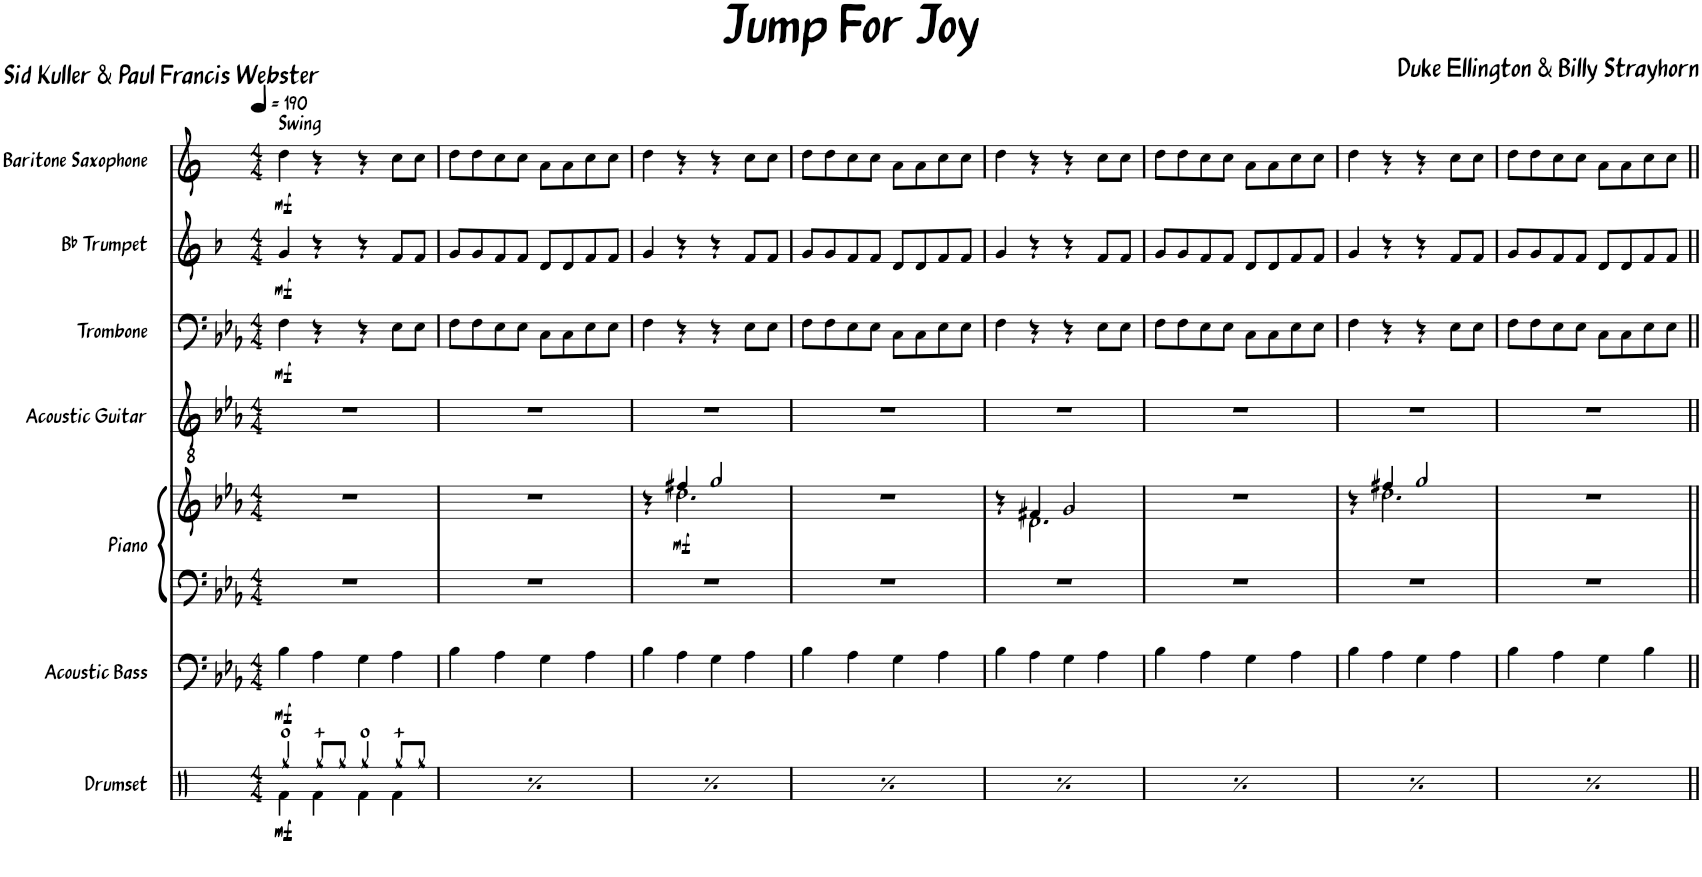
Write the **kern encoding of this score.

**kern	**dynam	**kern	**dynam	**kern	**kern	**dynam	**kern	**kern	**dynam	**kern	**dynam	**kern	**dynam
*part7	*part7	*part6	*part6	*part5	*part5	*part5	*part4	*part3	*part3	*part2	*part2	*part1	*part1
*staff8	*staff8	*staff7	*staff7	*staff6	*staff5	*staff5/6	*staff4	*staff3	*staff3	*staff2	*staff2	*staff1	*staff1
*I"Drumset	*	*I"Acoustic Bass	*	*I"Piano	*	*	*I"Acoustic Guitar	*I"Trombone	*	*I"Bb Trumpet	*	*I"Baritone Saxophone	*
*I'D. Set	*	*I'Bass	*	*I'Pno.	*	*	*I'Guit.	*I'Tbn.	*	*I'Bb Tpt.	*	*I'Bar. Sax.	*
*clefX	*	*clefF4	*	*clefF4	*clefG2	*	*clefGv2	*clefF4	*	*clefG2	*	*clefG2	*
*	*	*Trd7c12	*	*	*	*	*	*	*	*Trd1c2	*	*Trd12c21	*
*k[]	*	*k[b-e-a-]	*	*k[b-e-a-]	*k[b-e-a-]	*	*k[b-e-a-]	*k[b-e-a-]	*	*k[b-]	*	*k[]	*
*M4/4	*	*M4/4	*	*M4/4	*M4/4	*	*M4/4	*M4/4	*	*M4/4	*	*M4/4	*
*MM190	*	*MM190	*	*MM190	*MM190	*	*MM190	*MM190	*	*MM190	*	*MM190	*
=1	=1	=1	=1	=1	=1	=1	=1	=1	=1	=1	=1	=1	=1
*^	*	*	*	*	*	*	*	*	*	*	*	*	*
!	!	!	!	!	!	!	!	!	!	!	!	!	!LO:TX:a:t=Swing	!
!	!	!LO:DY:b	!	!	!	!	!	!	!	!	!	!	!	!
!	!	!LO:DY:n=1:b	!	!LO:DY:b	!	!	!	!	!	!LO:DY:b	!	!LO:DY:b	!	!LO:DY:b
4Rgg/	4Rf\	mf mf	4B-\	mf	1r	1r	.	1r	4F\	mf	4g/	mf	4dd\	mf
8Rgg/L	4Rf\	.	4A-\	.	.	.	.	.	4r	.	4r	.	4r	.
8Rgg/J	.	.	.	.	.	.	.	.	.	.	.	.	.	.
4Rgg/	4Rf\	.	4G\	.	.	.	.	.	4r	.	4r	.	4r	.
8Rgg/L	4Rf\	.	4A-\	.	.	.	.	.	8E-\L	.	8f/L	.	8cc\L	.
8Rgg/J	.	.	.	.	.	.	.	.	8E-\J	.	8f/J	.	8cc\J	.
=2	=2	=2	=2	=2	=2	=2	=2	=2	=2	=2	=2	=2	=2	=2
!	!	!LO:DY:b	!	!	!	!	!	!	!	!	!	!	!	!
!	!	!LO:DY:n=1:b	!	!	!	!	!	!	!	!	!	!	!	!
4Rgg/	4Rf\	mf mf	4B-\	.	1r	1r	.	1r	8F\L	.	8g/L	.	8dd\L	.
.	.	.	.	.	.	.	.	.	8F\	.	8g/	.	8dd\	.
8Rgg/L	4Rf\	.	4A-\	.	.	.	.	.	8E-\	.	8f/	.	8cc\	.
8Rgg/J	.	.	.	.	.	.	.	.	8E-\J	.	8f/J	.	8cc\J	.
4Rgg/	4Rf\	.	4G\	.	.	.	.	.	8C\L	.	8d/L	.	8a\L	.
.	.	.	.	.	.	.	.	.	8C\	.	8d/	.	8a\	.
8Rgg/L	4Rf\	.	4A-\	.	.	.	.	.	8E-\	.	8f/	.	8cc\	.
8Rgg/J	.	.	.	.	.	.	.	.	8E-\J	.	8f/J	.	8cc\J	.
=3	=3	=3	=3	=3	=3	=3	=3	=3	=3	=3	=3	=3	=3	=3
*	*	*	*	*	*	*^	*	*	*	*	*	*	*	*
!	!	!LO:DY:b	!	!	!	!	!	!	!	!	!	!	!	!	!
!	!	!LO:DY:n=1:b	!	!	!	!	!	!	!	!	!	!	!	!	!
4Rgg/	4Rf\	mf mf	4B-\	.	1r	4r	4ryy	.	1r	4F\	.	4g/	.	4dd\	.
!	!	!	!	!	!	!	!	!LO:DY:b	!	!	!	!	!	!	!
8Rgg/L	4Rf\	.	4A-\	.	.	4ff#X/	2.dd\	mf	.	4r	.	4r	.	4r	.
8Rgg/J	.	.	.	.	.	.	.	.	.	.	.	.	.	.	.
4Rgg/	4Rf\	.	4G\	.	.	2gg/	.	.	.	4r	.	4r	.	4r	.
8Rgg/L	4Rf\	.	4A-\	.	.	.	.	.	.	8E-\L	.	8f/L	.	8cc\L	.
8Rgg/J	.	.	.	.	.	.	.	.	.	8E-\J	.	8f/J	.	8cc\J	.
*	*	*	*	*	*	*v	*v	*	*	*	*	*	*	*	*
=4	=4	=4	=4	=4	=4	=4	=4	=4	=4	=4	=4	=4	=4	=4
!	!	!LO:DY:b	!	!	!	!	!	!	!	!	!	!	!	!
!	!	!LO:DY:n=1:b	!	!	!	!	!	!	!	!	!	!	!	!
4Rgg/	4Rf\	mf mf	4B-\	.	1r	1r	.	1r	8F\L	.	8g/L	.	8dd\L	.
.	.	.	.	.	.	.	.	.	8F\	.	8g/	.	8dd\	.
8Rgg/L	4Rf\	.	4A-\	.	.	.	.	.	8E-\	.	8f/	.	8cc\	.
8Rgg/J	.	.	.	.	.	.	.	.	8E-\J	.	8f/J	.	8cc\J	.
4Rgg/	4Rf\	.	4G\	.	.	.	.	.	8C\L	.	8d/L	.	8a\L	.
.	.	.	.	.	.	.	.	.	8C\	.	8d/	.	8a\	.
8Rgg/L	4Rf\	.	4A-\	.	.	.	.	.	8E-\	.	8f/	.	8cc\	.
8Rgg/J	.	.	.	.	.	.	.	.	8E-\J	.	8f/J	.	8cc\J	.
=5	=5	=5	=5	=5	=5	=5	=5	=5	=5	=5	=5	=5	=5	=5
*	*	*	*	*	*	*^	*	*	*	*	*	*	*	*
!	!	!LO:DY:b	!	!	!	!	!	!	!	!	!	!	!	!	!
!	!	!LO:DY:n=1:b	!	!	!	!	!	!	!	!	!	!	!	!	!
4Rgg/	4Rf\	mf mf	4B-\	.	1r	4r	4ryy	.	1r	4F\	.	4g/	.	4dd\	.
8Rgg/L	4Rf\	.	4A-\	.	.	4f#X/	2.d\	.	.	4r	.	4r	.	4r	.
8Rgg/J	.	.	.	.	.	.	.	.	.	.	.	.	.	.	.
4Rgg/	4Rf\	.	4G\	.	.	2g/	.	.	.	4r	.	4r	.	4r	.
8Rgg/L	4Rf\	.	4A-\	.	.	.	.	.	.	8E-\L	.	8f/L	.	8cc\L	.
8Rgg/J	.	.	.	.	.	.	.	.	.	8E-\J	.	8f/J	.	8cc\J	.
*	*	*	*	*	*	*v	*v	*	*	*	*	*	*	*	*
=6	=6	=6	=6	=6	=6	=6	=6	=6	=6	=6	=6	=6	=6	=6
!	!	!LO:DY:b	!	!	!	!	!	!	!	!	!	!	!	!
!	!	!LO:DY:n=1:b	!	!	!	!	!	!	!	!	!	!	!	!
4Rgg/	4Rf\	mf mf	4B-\	.	1r	1r	.	1r	8F\L	.	8g/L	.	8dd\L	.
.	.	.	.	.	.	.	.	.	8F\	.	8g/	.	8dd\	.
8Rgg/L	4Rf\	.	4A-\	.	.	.	.	.	8E-\	.	8f/	.	8cc\	.
8Rgg/J	.	.	.	.	.	.	.	.	8E-\J	.	8f/J	.	8cc\J	.
4Rgg/	4Rf\	.	4G\	.	.	.	.	.	8C\L	.	8d/L	.	8a\L	.
.	.	.	.	.	.	.	.	.	8C\	.	8d/	.	8a\	.
8Rgg/L	4Rf\	.	4A-\	.	.	.	.	.	8E-\	.	8f/	.	8cc\	.
8Rgg/J	.	.	.	.	.	.	.	.	8E-\J	.	8f/J	.	8cc\J	.
=7	=7	=7	=7	=7	=7	=7	=7	=7	=7	=7	=7	=7	=7	=7
*	*	*	*	*	*	*^	*	*	*	*	*	*	*	*
!	!	!LO:DY:b	!	!	!	!	!	!	!	!	!	!	!	!	!
!	!	!LO:DY:n=1:b	!	!	!	!	!	!	!	!	!	!	!	!	!
4Rgg/	4Rf\	mf mf	4B-\	.	1r	4r	4ryy	.	1r	4F\	.	4g/	.	4dd\	.
8Rgg/L	4Rf\	.	4A-\	.	.	4ff#X/	2.dd\	.	.	4r	.	4r	.	4r	.
8Rgg/J	.	.	.	.	.	.	.	.	.	.	.	.	.	.	.
4Rgg/	4Rf\	.	4G\	.	.	2gg/	.	.	.	4r	.	4r	.	4r	.
8Rgg/L	4Rf\	.	4A-\	.	.	.	.	.	.	8E-\L	.	8f/L	.	8cc\L	.
8Rgg/J	.	.	.	.	.	.	.	.	.	8E-\J	.	8f/J	.	8cc\J	.
*	*	*	*	*	*	*v	*v	*	*	*	*	*	*	*	*
=8	=8	=8	=8	=8	=8	=8	=8	=8	=8	=8	=8	=8	=8	=8
!	!	!LO:DY:b	!	!	!	!	!	!	!	!	!	!	!	!
!	!	!LO:DY:n=1:b	!	!	!	!	!	!	!	!	!	!	!	!
4Rgg/	4Rf\	mf mf	4B-\	.	1r	1r	.	1r	8F\L	.	8g/L	.	8dd\L	.
.	.	.	.	.	.	.	.	.	8F\	.	8g/	.	8dd\	.
8Rgg/L	4Rf\	.	4A-\	.	.	.	.	.	8E-\	.	8f/	.	8cc\	.
8Rgg/J	.	.	.	.	.	.	.	.	8E-\J	.	8f/J	.	8cc\J	.
4Rgg/	4Rf\	.	4G\	.	.	.	.	.	8C\L	.	8d/L	.	8a\L	.
.	.	.	.	.	.	.	.	.	8C\	.	8d/	.	8a\	.
8Rgg/L	4Rf\	.	4B-\	.	.	.	.	.	8E-\	.	8f/	.	8cc\	.
8Rgg/J	.	.	.	.	.	.	.	.	8E-\J	.	8f/J	.	8cc\J	.
*v	*v	*	*	*	*	*	*	*	*	*	*	*	*	*
=||	=||	=||	=||	=||	=||	=||	=||	=||	=||	=||	=||	=||	=||
*-	*-	*-	*-	*-	*-	*-	*-	*-	*-	*-	*-	*-	*-
